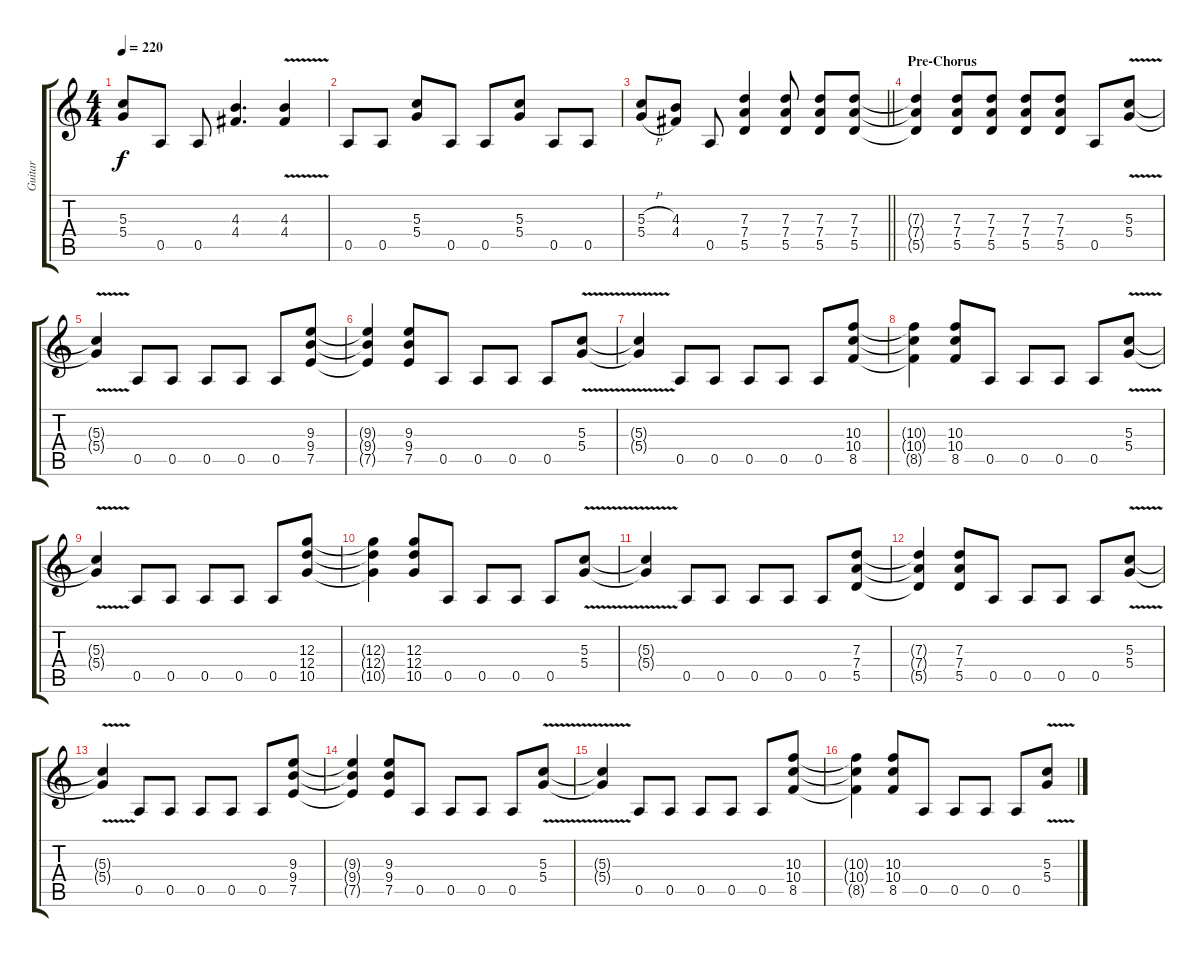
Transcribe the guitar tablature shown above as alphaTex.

\track ("Guitar" "Guitar") {instrument distortionguitar}
\staff {score tabs}
\tuning (E4 B3 G3 D3 A2 E2) {hide}
\ts (4 4)
\tempo 220
\clef g2
\ks c
(5.3 5.4).8{dy f} 0.5.8 0.5.8 (4.3 4.4).4{d} (4.3{v} 4.4{v}).4 |
0.5.8 0.5.8 (5.3 5.4).8 0.5.8 0.5.8 (5.3 5.4).8 0.5.8 0.5.8 |
\barLineRight lightlight
(5.3{h} 5.4{h}).8 (4.3 4.4).8 0.5.8 (7.3 7.4 5.5).4 (7.3 7.4 5.5).8 (7.3 7.4 5.5).8 (7.3 7.4 5.5).8 |
\section ("" "Pre-Chorus")
(7.3{t} 7.4{t} 5.5{t}).4 (7.3 7.4 5.5).8 (7.3 7.4 5.5).8 (7.3 7.4 5.5).8 (7.3 7.4 5.5).8 0.5.8 (5.3{v} 5.4{v}).8 |
(5.3{t} 5.4{t}).4 0.5.8 0.5.8 0.5.8 0.5.8 0.5.8 (9.3 9.4 7.5).8 |
(9.3{t} 9.4{t} 7.5{t}).4 (9.3 9.4 7.5).8 0.5.8 0.5.8 0.5.8 0.5.8 (5.3{v} 5.4{v}).8 |
(5.3{t} 5.4{t}).4 0.5.8 0.5.8 0.5.8 0.5.8 0.5.8 (10.3 10.4 8.5).8 |
(10.3{t} 10.4{t} 8.5{t}).4 (10.3 10.4 8.5).8 0.5.8 0.5.8 0.5.8 0.5.8 (5.3{v} 5.4{v}).8 |
(5.3{t} 5.4{t}).4 0.5.8 0.5.8 0.5.8 0.5.8 0.5.8 (12.3 12.4 10.5).8 |
(12.3{t} 12.4{t} 10.5{t}).4 (12.3 12.4 10.5).8 0.5.8 0.5.8 0.5.8 0.5.8 (5.3{v} 5.4{v}).8 |
(5.3{t} 5.4{t}).4 0.5.8 0.5.8 0.5.8 0.5.8 0.5.8 (7.3 7.4 5.5).8 |
(7.3{t} 7.4{t} 5.5{t}).4 (7.3 7.4 5.5).8 0.5.8 0.5.8 0.5.8 0.5.8 (5.3{v} 5.4{v}).8 |
(5.3{t} 5.4{t}).4 0.5.8 0.5.8 0.5.8 0.5.8 0.5.8 (9.3 9.4 7.5).8 |
(9.3{t} 9.4{t} 7.5{t}).4 (9.3 9.4 7.5).8 0.5.8 0.5.8 0.5.8 0.5.8 (5.3{v} 5.4{v}).8 |
(5.3{t} 5.4{t}).4 0.5.8 0.5.8 0.5.8 0.5.8 0.5.8 (10.3 10.4 8.5).8 |
(10.3{t} 10.4{t} 8.5{t}).4 (10.3 10.4 8.5).8 0.5.8 0.5.8 0.5.8 0.5.8 (5.3{v} 5.4{v}).8
